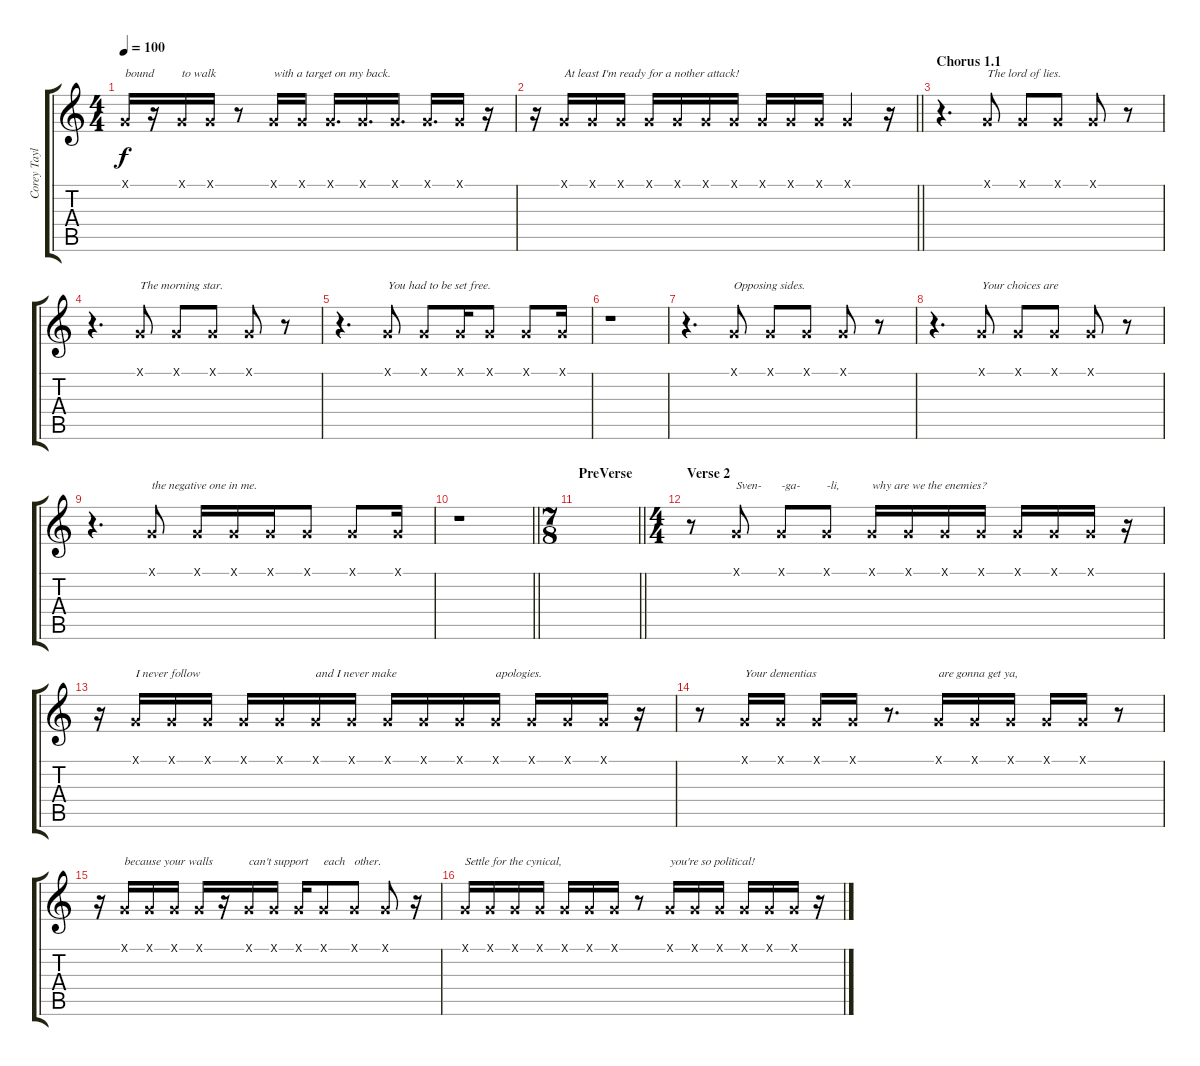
\track ("Corey Taylor" "Corey Tayl") {instrument lead2sawtooth}
\staff {score tabs}
\tuning (Db4 Ab3 E3 B2 Gb2 B1) {hide}
\ts (4 4)
\tempo 100
\clef g2
\ks c
6.1{x}.16{txt "bound" dy f} r.16 6.1{x}.16{txt "to walk"} 6.1{x}.16 r.8 6.1{x}.16{txt "with a target on my back."} 6.1{x}.16 6.1{x}.16{d} 6.1{x}.16{d} 6.1{x}.16{d} 6.1{x}.16{d} 6.1{x}.16 r.16 |
\barLineRight lightlight
r.16 6.1{x}.16{txt "At least I'm ready for a nother attack!"} 6.1{x}.16 6.1{x}.16 6.1{x}.16 6.1{x}.16 6.1{x}.16 6.1{x}.16 6.1{x}.16 6.1{x}.16 6.1{x}.16 6.1{x}.4 r.16 |
\section ("" "Chorus 1.1")
r.4{d} 6.1{x}.8{txt "The lord of lies."} 6.1{x}.8 6.1{x}.8 6.1{x}.8 r.8 |
r.4{d} 6.1{x}.8{txt "The morning star."} 6.1{x}.8 6.1{x}.8 6.1{x}.8 r.8 |
r.4{d} 6.1{x}.8{txt "You had to be set free."} 6.1{x}.8 6.1{x}.16 6.1{x}.8 6.1{x}.8 6.1{x}.16 |
r.1 |
r.4{d} 6.1{x}.8{txt "Opposing sides."} 6.1{x}.8 6.1{x}.8 6.1{x}.8 r.8 |
r.4{d} 6.1{x}.8{txt "Your choices are"} 6.1{x}.8 6.1{x}.8 6.1{x}.8 r.8 |
r.4{d} 6.1{x}.8{txt "the negative one in me."} 6.1{x}.16 6.1{x}.16 6.1{x}.16 6.1{x}.8 6.1{x}.8 6.1{x}.16 |
\barLineRight lightlight
r.1 |
\ts (7 8)
\section ("" "PreVerse")
\barLineRight lightlight
|
\ts (4 4)
\section ("" "Verse 2")
r.8 6.1{x}.8{txt "Sven-"} 6.1{x}.8{txt "-ga-"} 6.1{x}.8{txt "-li,"} 6.1{x}.16{txt "why are we the enemies?"} 6.1{x}.16 6.1{x}.16 6.1{x}.16 6.1{x}.16 6.1{x}.16 6.1{x}.16 r.16 |
r.16 6.1{x}.16{txt "I never follow"} 6.1{x}.16 6.1{x}.16 6.1{x}.16 6.1{x}.16 6.1{x}.16{txt "and I never make"} 6.1{x}.16 6.1{x}.16 6.1{x}.16 6.1{x}.16 6.1{x}.16{txt "apologies."} 6.1{x}.16 6.1{x}.16 6.1{x}.16 r.16 |
r.8 6.1{x}.16{txt "Your dementias"} 6.1{x}.16 6.1{x}.16 6.1{x}.16 r.8{d} 6.1{x}.16{txt "are gonna get ya,"} 6.1{x}.16 6.1{x}.16 6.1{x}.16 6.1{x}.16 r.8 |
r.16 6.1{x}.16{txt "because your walls"} 6.1{x}.16 6.1{x}.16 6.1{x}.16 r.16 6.1{x}.16{txt "can't support"} 6.1{x}.16 6.1{x}.16 6.1{x}.8{txt "each"} 6.1{x}.8{txt "other."} 6.1{x}.8 r.16 |
6.1{x}.16{txt "Settle for the cynical, "} 6.1{x}.16 6.1{x}.16 6.1{x}.16 6.1{x}.16 6.1{x}.16 6.1{x}.16 r.8 6.1{x}.16{txt "you're so political!"} 6.1{x}.16 6.1{x}.16 6.1{x}.16 6.1{x}.16 6.1{x}.16 r.16
